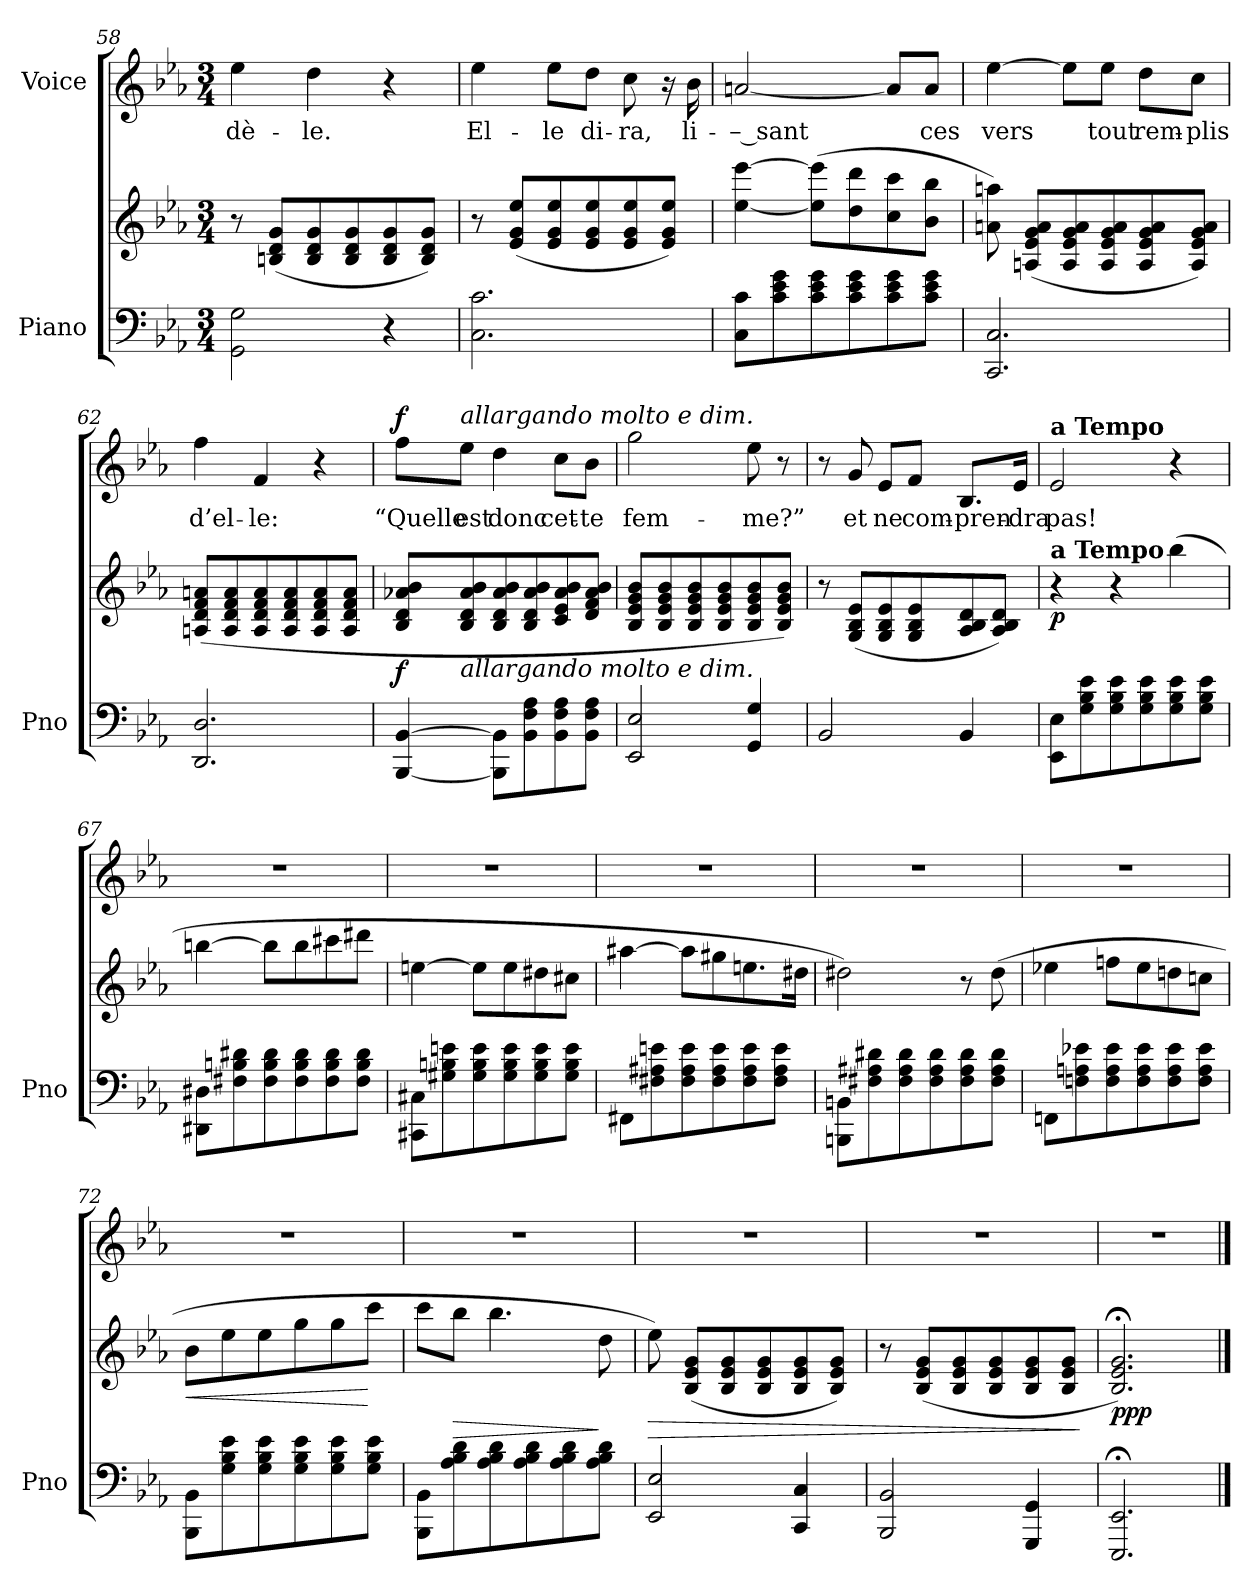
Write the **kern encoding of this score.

**kern	**kern	**dynam	**kern	**text	**dynam
*part2	*part2	*part2	*part1	*part1	*part1
*staff3	*staff2	*staff2/3	*staff1	*staff1	*staff1
*I"Piano	*	*	*I"Voice	*	*
*I'Pno	*	*	*	*	*
*clefF4	*clefG2	*	*clefG2	*	*
*k[b-e-a-]	*k[b-e-a-]	*	*k[b-e-a-]	*	*
*M3/4	*M3/4	*	*M3/4	*	*
=58	=58	=58	=58	=58	=58
!	!	!	!	!LO:LY:b	!
2GG\ 2G\	8r	.	4ee-\	-dè-	.
.	(<8Bn/ 8d/ 8g/L	.	.	.	.
!	!	!	!	!LO:LY:b	!
.	8B/ 8d/ 8g/	.	4dd\	-le.	.
.	8B/ 8d/ 8g/	.	.	.	.
4r	8B/ 8d/ 8g/	.	4r	.	.
.	8B/ 8d/ 8g/J)	.	.	.	.
=59	=59	=59	=59	=59	=59
!	!	!	!	!LO:LY:b	!
2.C\ 2.c\	8r	.	4ee-\	El-	.
.	(<8e-/ 8g/ 8ee-/L	.	.	.	.
!	!	!	!	!LO:LY:b	!
.	8e-/ 8g/ 8ee-/	.	8ee-\L	-le	.
!	!	!	!	!LO:LY:b	!
.	8e-/ 8g/ 8ee-/	.	8dd\J	di-	.
!	!	!	!	!LO:LY:b	!
.	8e-/ 8g/ 8ee-/	.	8cc\	-ra,	.
.	8e-/ 8g/ 8ee-/J)	.	16r	.	.
!	!	!	!	!LO:LY:b	!
.	.	.	16b-\	li-	.
!!LO:LB:g=z
=60	=60	=60	=60	=60	=60
!	!	!	!	!LO:LY:b	!
8C\ 8c\L	[4ee-\ [4eee-\	.	[2an/	-– sant	.
8c\ 8e-\ 8g\	.	.	.	.	.
8c\ 8e-\ 8g\	(>8ee-\] 8eee-\]L	.	.	.	.
8c\ 8e-\ 8g\	8dd\ 8ddd\	.	.	.	.
8c\ 8e-\ 8g\	8cc\ 8ccc\	.	8a/L]	.	.
!	!	!	!	!LO:LY:b	!
8c\ 8e-\ 8g\J	8b-\ 8bb-\J	.	8a/J	ces	.
=61	=61	=61	=61	=61	=61
!	!	!	!	!LO:LY:b	!
2.CC/ 2.C/	8an\ 8aan\)	.	[4ee-\	vers	.
.	(<8An/ 8e-/ 8g/ 8a/L	.	.	.	.
.	8A/ 8e-/ 8g/ 8a/	.	8ee-\L]	.	.
!	!	!	!	!LO:LY:b	!
.	8A/ 8e-/ 8g/ 8a/	.	8ee-\J	tout	.
!	!	!	!	!LO:LY:b	!
.	8A/ 8e-/ 8g/ 8a/	.	8dd\L	rem-	.
!	!	!	!	!LO:LY:b	!
.	8A/ 8e-/ 8g/ 8a/J)	.	8cc\J	-plis	.
=62	=62	=62	=62	=62	=62
!	!	!	!	!LO:LY:b	!
2.DD/ 2.D/	(<8An/ 8d/ 8f/ 8an/L	.	4ff\	d’el-	.
.	8A/ 8d/ 8f/ 8a/	.	.	.	.
!	!	!	!	!LO:LY:b	!
.	8A/ 8d/ 8f/ 8a/	.	4f/	-le:	.
.	8A/ 8d/ 8f/ 8a/	.	.	.	.
.	8A/ 8d/ 8f/ 8a/	.	4r	.	.
.	8A/ 8d/ 8f/ 8a/J	.	.	.	.
=63	=63	=63	=63	=63	=63
!	!	!LO:DY:b	!	!LO:LY:b	!LO:DY:a
[4BBB-/ [4BB-/	8B-/ 8d/ 8a-X/ 8b-/L	f	8ff\L	“Quelle	f
*	*	*	*MM50	*	*
!	!	!	!LO:TX:a:i:t=allargando molto e dim.	!	!
!	!LO:TX:b:i:t=allargando  molto  e  dim.	!	!	!	!
!	!	!	!	!LO:LY:b	!
.	8B-/ 8d/ 8a-/ 8b-/	.	8ee-\J	est	.
!	!	!	!	!LO:LY:b	!
8BBB-\] 8BB-\]L	8B-/ 8d/ 8a-/ 8b-/	.	4dd\	donc	.
8BB-\ 8F\ 8A-\	8B-/ 8d/ 8a-/ 8b-/	.	.	.	.
!	!	!	!	!LO:LY:b	!
8BB-\ 8F\ 8A-\	8c/ 8e-/ 8a-/ 8b-/	.	8cc\L	cet-	.
!	!	!	!	!LO:LY:b	!
8BB-\ 8F\ 8A-\J	8d/ 8f/ 8a-/ 8b-/J	.	8b-\J	-te	.
!!LO:LB:g=z
=64	=64	=64	=64	=64	=64
!	!	!	!	!LO:LY:b	!
2EE-/ 2E-/	8B-/ 8e-/ 8g/ 8b-/L	.	2gg\	fem-	.
.	8B-/ 8e-/ 8g/ 8b-/	.	.	.	.
.	8B-/ 8e-/ 8g/ 8b-/	.	.	.	.
.	8B-/ 8e-/ 8g/ 8b-/	.	.	.	.
!	!	!	!	!LO:LY:b	!
4GG/ 4G/	8B-/ 8e-/ 8g/ 8b-/	.	8ee-\	-me?”	.
.	8B-/ 8e-/ 8g/ 8b-/J)	.	8r	.	.
=65	=65	=65	=65	=65	=65
2BB-/	8r	.	8r	.	.
!	!	!	!	!LO:LY:b	!
.	(<8G/ 8B-/ 8e-/L	.	8g/	et	.
!	!	!	!	!LO:LY:b	!
.	8G/ 8B-/ 8e-/	.	8e-/L	ne	.
!	!	!	!	!LO:LY:b	!
.	8G/ 8B-/ 8e-/	.	8f/J	com-	.
!	!	!	!	!LO:LY:b	!
4BB-/	8A-/ 8B-/ 8d/	.	8.B-/L	-pren-	.
.	8A-/ 8B-/ 8d/J)	.	.	.	.
!	!	!	!	!LO:LY:b	!
.	.	.	16e-/Jk	-dra	.
=66	=66	=66	=66	=66	=66
*	*	*	*MM52	*	*
!	!	!	!LO:TX:a:B:t=a Tempo	!	!
!	!LO:TX:a:B:t=a Tempo	!	!	!	!
!	!	!LO:DY:b	!	!LO:LY:b	!
8EE-\ 8E-\L	4r	p	2e-/	pas!	.
8G\ 8B-\ 8e-\	.	.	.	.	.
8G\ 8B-\ 8e-\	4r	.	.	.	.
8G\ 8B-\ 8e-\	.	.	.	.	.
8G\ 8B-\ 8e-\	(>4bb-\	.	4r	.	.
8G\ 8B-\ 8e-\J	.	.	.	.	.
=67	=67	=67	=67	=67	=67
8DD#X\ 8D#X\L	[4bbn\	.	2.r	.	.
8F#X\ 8Bn\ 8d#X\	.	.	.	.	.
8F#\ 8B\ 8d#\	8bb\L]	.	.	.	.
8F#\ 8B\ 8d#\	8bb\	.	.	.	.
8F#\ 8B\ 8d#\	8ccc#X\	.	.	.	.
8F#\ 8B\ 8d#\J	8ddd#X\J	.	.	.	.
!!LO:LB:g=z
=68	=68	=68	=68	=68	=68
8CC#X\ 8C#X\L	[4een\	.	2.r	.	.
8G#X\ 8Bn\ 8en\	.	.	.	.	.
8G#\ 8B\ 8e\	8ee\L]	.	.	.	.
8G#\ 8B\ 8e\	8ee\	.	.	.	.
8G#\ 8B\ 8e\	8dd#X\	.	.	.	.
8G#\ 8B\ 8e\J	8cc#X\J	.	.	.	.
=69	=69	=69	=69	=69	=69
8FF#X\L	[4aa#X\	.	2.r	.	.
8F#X\ 8A#X\ 8en\	.	.	.	.	.
8F#\ 8A#\ 8e\	8aa#\L]	.	.	.	.
8F#\ 8A#\ 8e\	8gg#X\	.	.	.	.
8F#\ 8A#\ 8e\	8.een\	.	.	.	.
8F#\ 8A#\ 8e\J	.	.	.	.	.
.	16dd#X\Jk	.	.	.	.
=70	=70	=70	=70	=70	=70
8BBBn\ 8BBn\L	2dd#X\)	.	2.r	.	.
8F#X\ 8A#X\ 8d#X\	.	.	.	.	.
8F#\ 8A#\ 8d#\	.	.	.	.	.
8F#\ 8A#\ 8d#\	.	.	.	.	.
8F#\ 8A#\ 8d#\	8r	.	.	.	.
8F#\ 8A#\ 8d#\J	(>8dd#\	.	.	.	.
=71	=71	=71	=71	=71	=71
8FFn\L	4ee-X\	.	2.r	.	.
8Fn\ 8An\ 8e-X\	.	.	.	.	.
8F\ 8A\ 8e-\	8ffn\L	.	.	.	.
8F\ 8A\ 8e-\	8ee-\	.	.	.	.
8F\ 8A\ 8e-\	8ddn\	.	.	.	.
8F\ 8A\ 8e-\J	8ccn\J	.	.	.	.
!!LO:LB:g=z
=72	=72	=72	=72	=72	=72
!	!	!LO:HP:b	!	!	!
8BBB-\ 8BB-\L	8b-\L	<	2.r	.	.
8G\ 8B-\ 8e-\	8ee-\	.	.	.	.
8G\ 8B-\ 8e-\	8ee-\	.	.	.	.
8G\ 8B-\ 8e-\	8gg\	.	.	.	.
8G\ 8B-\ 8e-\	8gg\	.	.	.	.
8G\ 8B-\ 8e-\J	8ccc\J	[	.	.	.
=73	=73	=73	=73	=73	=73
8BBB-\ 8BB-\L	8ccc\L	.	2.r	.	.
!	!	!LO:HP:b	!	!	!
8A-\ 8B-\ 8d\	8bb-\J	>	.	.	.
8A-\ 8B-\ 8d\	4.bb-\	.	.	.	.
8A-\ 8B-\ 8d\	.	.	.	.	.
8A-\ 8B-\ 8d\	.	.	.	.	.
8A-\ 8B-\ 8d\J	8dd\	]	.	.	.
=74	=74	=74	=74	=74	=74
*^	*	*	*	*	*
!	!	!	!LO:HP:b	!	!	!
!	!	!	!LO:DY:n=1:b	!	!	!
!	!	!	!LO:DY:n=2:b	!	!	!
*	*	*	*	*^	*	*
2EE-/ 2E-/	4.reyy	8ee-\)	> pp other-dynamics	2.r	8ryy	.	.
*	*	*	*	*MM50	*	*	*
.	.	(<8B-/ 8e-/ 8g/L	.	.	2ryy	.	.
.	.	8B-/ 8e-/ 8g/	.	.	.	.	.
.	8ryy	8B-/ 8e-/ 8g/	.	.	.	.	.
4CC/ 4C/	4ryy	8B-/ 8e-/ 8g/	.	.	.	.	.
.	.	8B-/ 8e-/ 8g/J)	.	.	8ryy	.	.
*	*	*	*	*v	*v	*	*
=75	=75	=75	=75	=75	=75	=75
*	*	*	*	*MM47	*	*
2BBB-/ 2BB-/	4.reyy	8r	.	2.r	.	.
.	.	(<8B-/ 8e-/ 8g/L	.	.	.	.
.	.	8B-/ 8e-/ 8g/	.	.	.	.
.	8ryy	8B-/ 8e-/ 8g/	.	.	.	.
4GGG/ 4GG/	4ryy	8B-/ 8e-/ 8g/	.	.	.	.
.	.	8B-/ 8e-/ 8g/J	.	.	.	.
*v	*v	*	*	*	*	*
.	.	]	.	.	.
=76	=76	=76	=76	=76	=76
!	!	!LO:DY:b	!	!	!
2.EEE-/;< 2.EE-/;<	2.B-/;< 2.e-/;< 2.g/;<)	ppp	2.r	.	.
==	==	==	==	==	==
*-	*-	*-	*-	*-	*-
